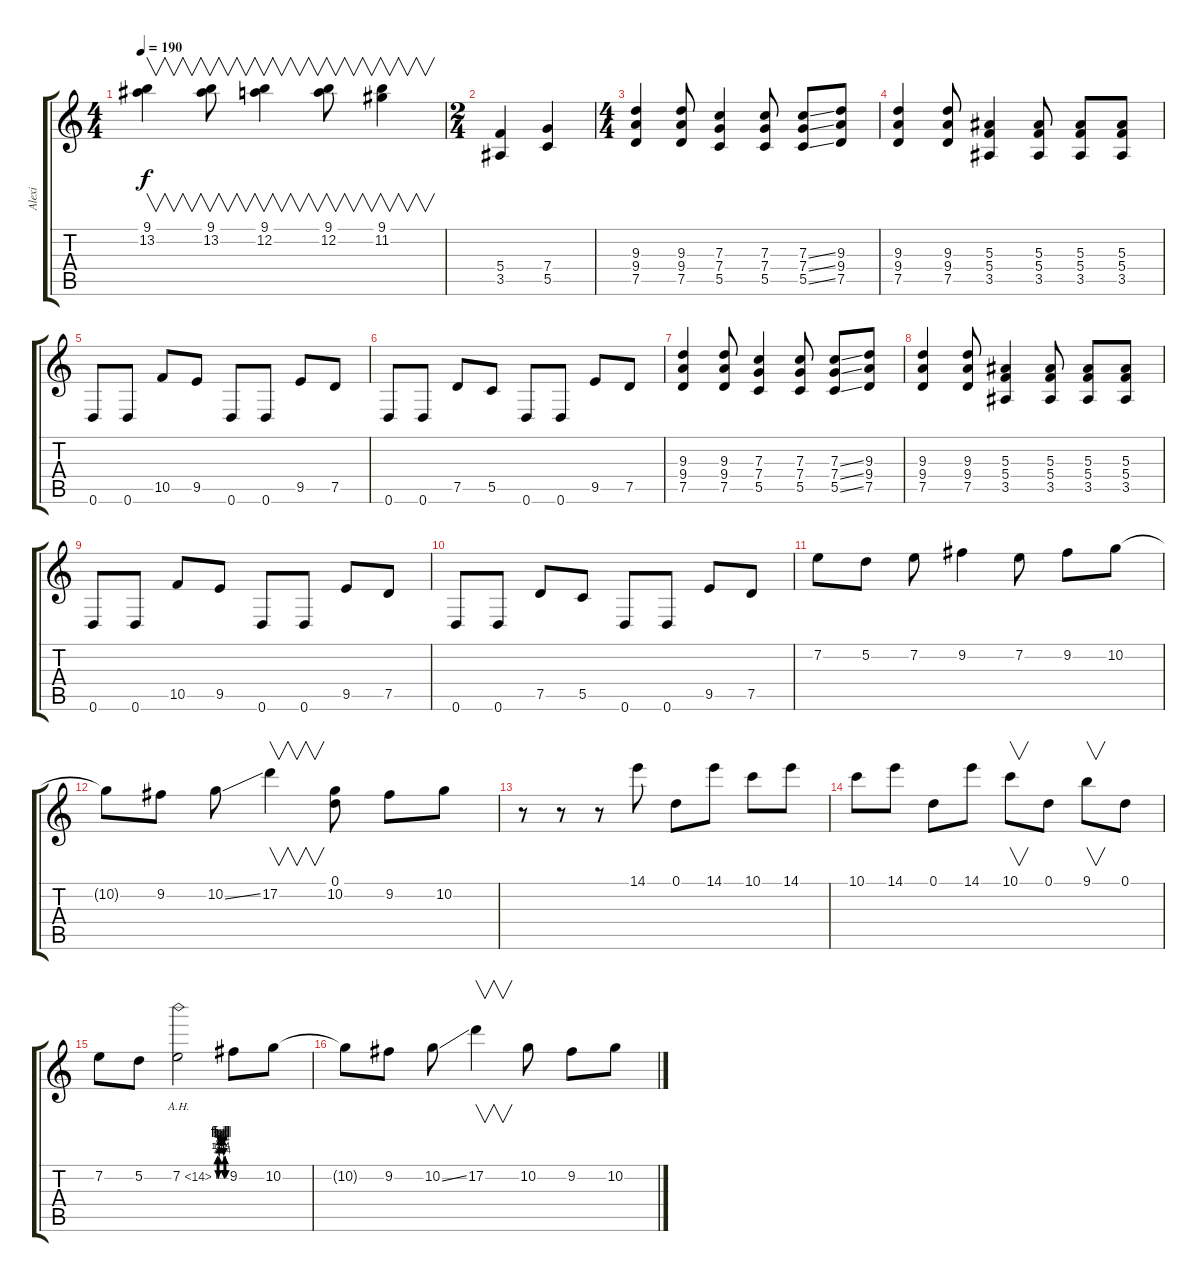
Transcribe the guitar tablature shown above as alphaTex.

\track ("Alexi" "Alexi") {instrument distortionguitar}
\staff {score tabs}
\tuning (D4 A3 F3 C3 G2 D2) {hide}
\ts (4 4)
\tempo 190
\clef g2
\ks c
(9.1 13.2).4{v dy f} (9.1 13.2).8{v} (9.1 12.2).4{v} (9.1 12.2).8{v} (9.1 11.2).4{v} |
\ts (2 4)
(5.4 3.5).4 (7.4 5.5).4 |
\ts (4 4)
(9.3 9.4 7.5).4 (9.3 9.4 7.5).8 (7.3 7.4 5.5).4 (7.3 7.4 5.5).8 (7.3{ss} 7.4{ss} 5.5{ss}).8 (9.3 9.4 7.5).8 |
(9.3 9.4 7.5).4 (9.3 9.4 7.5).8 (5.3 5.4 3.5).4 (5.3 5.4 3.5).8 (5.3 5.4 3.5).8 (5.3 5.4 3.5).8 |
0.6.8 0.6.8 10.5.8 9.5.8 0.6.8 0.6.8 9.5.8 7.5.8 |
0.6.8 0.6.8 7.5.8 5.5.8 0.6.8 0.6.8 9.5.8 7.5.8 |
(9.3 9.4 7.5).4 (9.3 9.4 7.5).8 (7.3 7.4 5.5).4 (7.3 7.4 5.5).8 (7.3{ss} 7.4{ss} 5.5{ss}).8 (9.3 9.4 7.5).8 |
(9.3 9.4 7.5).4 (9.3 9.4 7.5).8 (5.3 5.4 3.5).4 (5.3 5.4 3.5).8 (5.3 5.4 3.5).8 (5.3 5.4 3.5).8 |
0.6.8 0.6.8 10.5.8 9.5.8 0.6.8 0.6.8 9.5.8 7.5.8 |
0.6.8 0.6.8 7.5.8 5.5.8 0.6.8 0.6.8 9.5.8 7.5.8 |
7.2.8 5.2.8 7.2.8 9.2.4 7.2.8 9.2.8 10.2.8 |
10.2{t}.8 9.2.8 10.2{ss}.8 17.2.4{v} (0.1 10.2).8 9.2.8 10.2.8 |
r.8 r.8 r.8 14.1.8 0.1.8 14.1.8 10.1.8 14.1.8 |
10.1.8 14.1.8 0.1.8 14.1.8 10.1.8{v} 0.1.8 9.1.8{v} 0.1.8 |
7.2.8 5.2.8 7.2{be (custom 0 0 5 1 10 0 15 1 17 3 20 4 25 3 30 4 35 3 40 4 44 3 47 1 50 0 55 1 60 0) ah 7}.2 9.2.8 10.2.8 |
10.2{t}.8 9.2.8 10.2{ss}.8 17.2.4{v} 10.2.8 9.2.8 10.2.8
